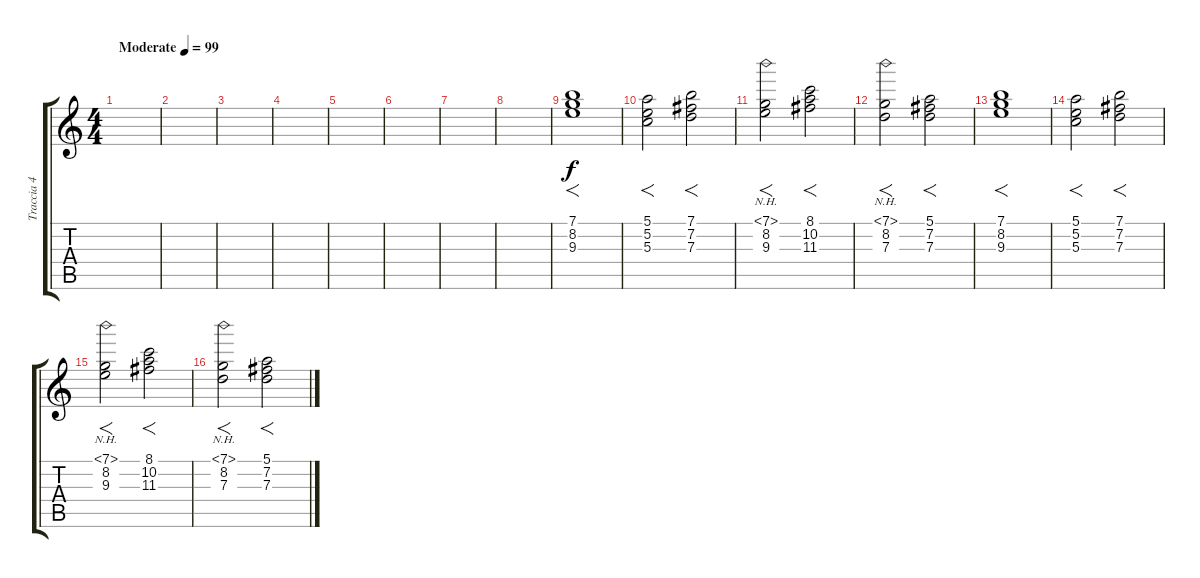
\track ("Traccia 4" "Traccia 4") {instrument overdrivenguitar}
\staff {score tabs}
\tuning (E4 B3 G3 D3 A2 E2) {hide}
\ts (4 4)
\tempo (99 "Moderate")
\clef g2
\ks c
|
|
|
|
|
|
|
|
(7.1 8.2 9.3).1{f} |
(5.1 5.2 5.3).2{f} (7.1 7.2 7.3).2{f} |
(7.1{nh} 8.2 9.3).2{f} (8.1 10.2 11.3).2{f} |
(7.1{nh} 8.2 7.3).2{f} (5.1 7.2 7.3).2{f} |
(7.1 8.2 9.3).1{f} |
(5.1 5.2 5.3).2{f} (7.1 7.2 7.3).2{f} |
(7.1{nh} 8.2 9.3).2{f} (8.1 10.2 11.3).2{f} |
(7.1{nh} 8.2 7.3).2{f} (5.1 7.2 7.3).2{f}
